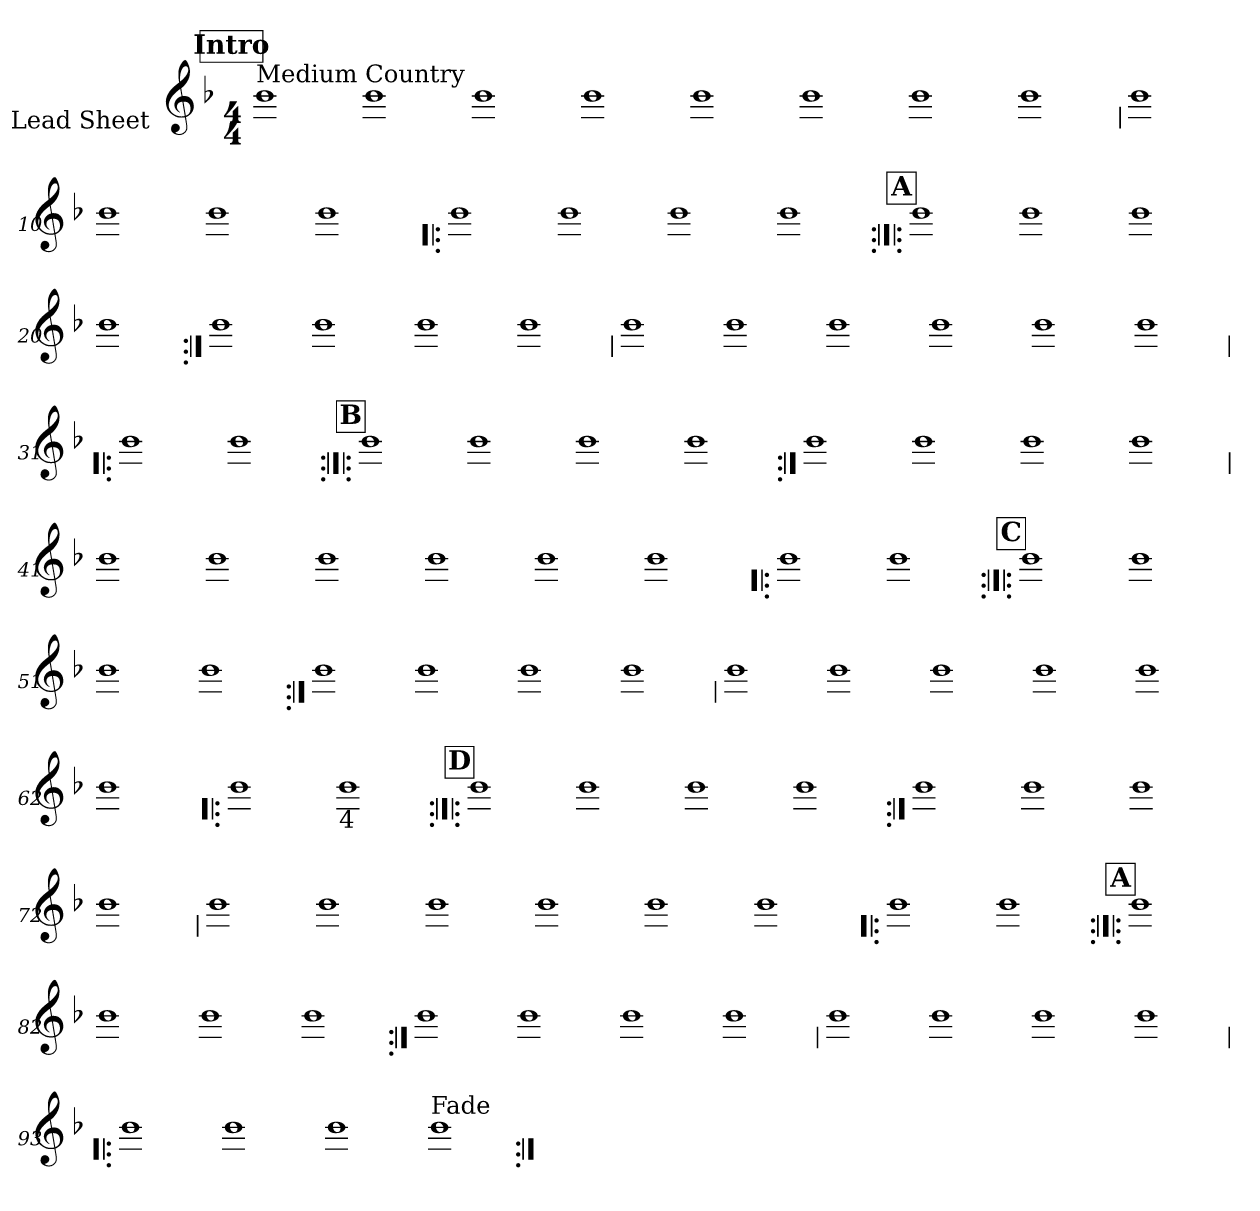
**kern
*part1
*staff1
*I"Lead Sheet
*stria0
*clefG2
*k[b-]
*F:
*M4/4
*MM200
!!LO:REH:place=s1:a:t=Intro
=1||
!LO:TX:a:t=Medium Country
1b-
=2-
1b-
=3-
1b-
=4-
1b-
=5-
1b-
=6-
1b-
=7-
1b-
=8-
1b-
!!LO:LB:g=z
=9
1b-
=10-
1b-
=11-
1b-
=12-
1b-
=13!|:
1b-
=14-
1b-
=15-
1b-
=16-
1b-
!!LO:LB:g=z
!!LO:REH:place=s1:a:t=A
=17:|!|:
1b-
=18-
1b-
=19-
1b-
=20-
1b-
=21:|!
1b-
=22-
1b-
=23-
1b-
=24-
1b-
!!LO:LB:g=z
=25
1b-
=26-
1b-
=27-
1b-
=28-
1b-
=29-
1b-
=30-
1b-
=31!|:
1b-
=32-
1b-
!!LO:LB:g=z
!!LO:REH:place=s1:a:t=B
=33:|!|:
1b-
=34-
1b-
=35-
1b-
=36-
1b-
=37:|!
1b-
=38-
1b-
=39-
1b-
=40-
1b-
!!LO:LB:g=z
=41
1b-
=42-
1b-
=43-
1b-
=44-
1b-
=45-
1b-
=46-
1b-
=47!|:
1b-
=48-
1b-
!!LO:LB:g=z
!!LO:REH:place=s1:a:t=C
=49:|!|:
1b-
=50-
1b-
=51-
1b-
=52-
1b-
=53:|!
1b-
=54-
1b-
=55-
1b-
=56-
1b-
!!LO:LB:g=z
=57
1b-
=58-
1b-
=59-
1b-
=60-
1b-
=61-
1b-
=62-
1b-
=63!|:
1b-
=64-
!LO:TX:b:t=4
1b-
!!LO:LB:g=z
!!LO:REH:place=s1:a:t=D
=65:|!|:
1b-
=66-
1b-
=67-
1b-
=68-
1b-
=69:|!
1b-
=70-
1b-
=71-
1b-
=72-
1b-
!!LO:LB:g=z
=73
1b-
=74-
1b-
=75-
1b-
=76-
1b-
=77-
1b-
=78-
1b-
=79!|:
1b-
=80-
1b-
!!LO:LB:g=z
!!LO:REH:place=s1:a:t=A
=81:|!|:
1b-
=82-
1b-
=83-
1b-
=84-
1b-
=85:|!
1b-
=86-
1b-
=87-
1b-
=88-
1b-
!!LO:LB:g=z
=89
1b-
=90-
1b-
=91-
1b-
=92-
1b-
=93!|:
1b-
=94-
1b-
=95-
1b-
=96-
!LO:TX:a:t=Fade
1b-
=:|!
*-
